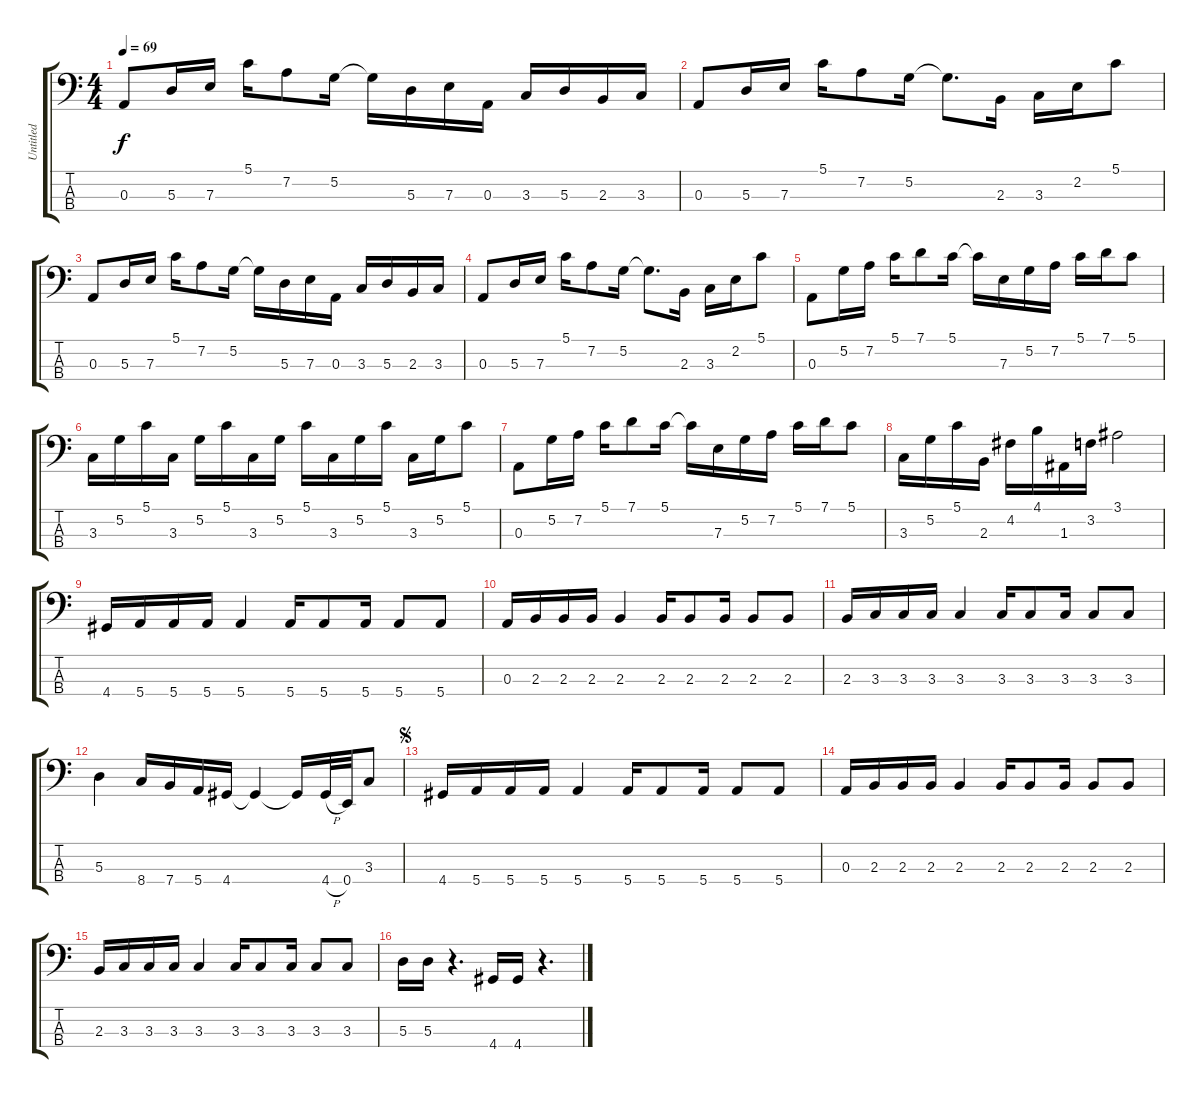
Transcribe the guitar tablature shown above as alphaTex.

\track ("Untitled" "Untitled") {instrument electricbassfinger}
\staff {score tabs}
\tuning (G2 D2 A1 E1) {hide}
\ts (4 4)
\tempo 69
\clef f4
\ks c
0.3.8{dy f} 5.3.16 7.3.16 5.1.16 7.2.8 5.2.16 5.2{t}.16 5.3.16 7.3.16 0.3.16 3.3.16 5.3.16 2.3.16 3.3.16 |
0.3.8 5.3.16 7.3.16 5.1.16 7.2.8 5.2.16 5.2{t}.8{d} 2.3.16 3.3.16 2.2.16 5.1.8 |
0.3.8 5.3.16 7.3.16 5.1.16 7.2.8 5.2.16 5.2{t}.16 5.3.16 7.3.16 0.3.16 3.3.16 5.3.16 2.3.16 3.3.16 |
0.3.8 5.3.16 7.3.16 5.1.16 7.2.8 5.2.16 5.2{t}.8{d} 2.3.16 3.3.16 2.2.16 5.1.8 |
0.3.8 5.2.16 7.2.16 5.1.16 7.1.8 5.1.16 5.1{t}.16 7.3.16 5.2.16 7.2.16 5.1.16 7.1.16 5.1.8 |
3.3.16 5.2.16 5.1.16 3.3.16 5.2.16 5.1.16 3.3.16 5.2.16 5.1.16 3.3.16 5.2.16 5.1.16 3.3.16 5.2.16 5.1.8 |
0.3.8 5.2.16 7.2.16 5.1.16 7.1.8 5.1.16 5.1{t}.16 7.3.16 5.2.16 7.2.16 5.1.16 7.1.16 5.1.8 |
3.3.16 5.2.16 5.1.16 2.3.16 4.2.16 4.1.16 1.3.16 3.2.16 3.1.2 |
4.4.16 5.4.16 5.4.16 5.4.16 5.4.4 5.4.16 5.4.8 5.4.16 5.4.8 5.4.8 |
0.3.16 2.3.16 2.3.16 2.3.16 2.3.4 2.3.16 2.3.8 2.3.16 2.3.8 2.3.8 |
2.3.16 3.3.16 3.3.16 3.3.16 3.3.4 3.3.16 3.3.8 3.3.16 3.3.8 3.3.8 |
5.3.4 8.4.16 7.4.16 5.4.16 4.4.16 4.4{t}.4 4.4{t}.16 4.4{h}.32 0.4.32 3.3.8 |
\jump segno
4.4.16 5.4.16 5.4.16 5.4.16 5.4.4 5.4.16 5.4.8 5.4.16 5.4.8 5.4.8 |
0.3.16 2.3.16 2.3.16 2.3.16 2.3.4 2.3.16 2.3.8 2.3.16 2.3.8 2.3.8 |
2.3.16 3.3.16 3.3.16 3.3.16 3.3.4 3.3.16 3.3.8 3.3.16 3.3.8 3.3.8 |
5.3.16 5.3.16 r.4{d} 4.4.16 4.4.16 r.4{d}
